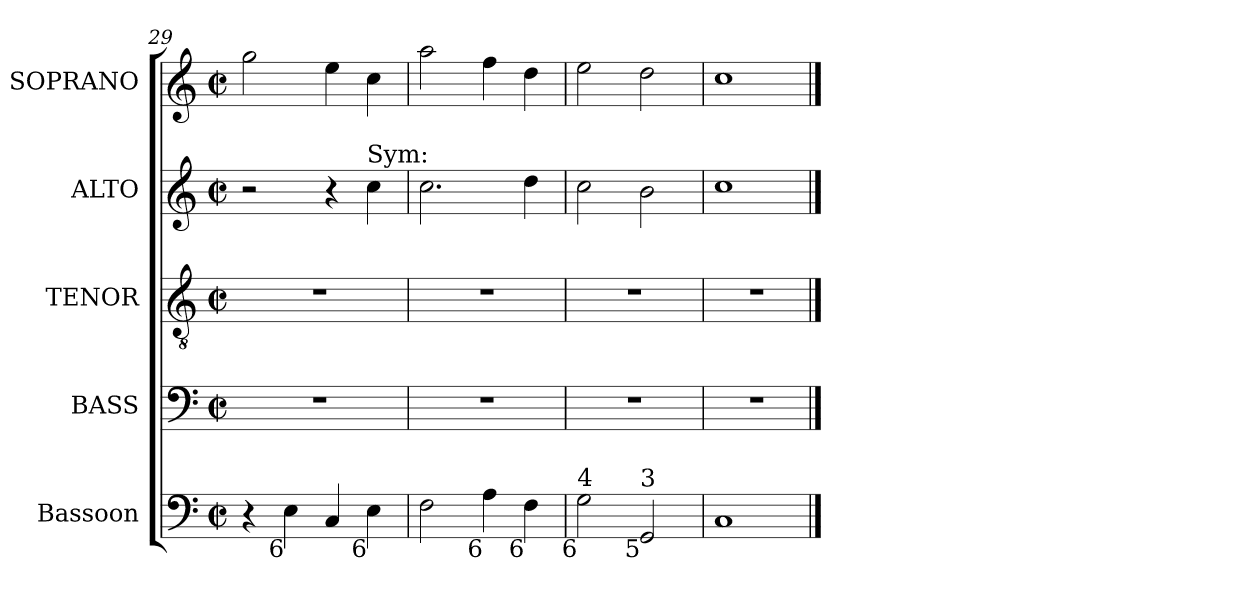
**kern	**kern	**kern	**kern	**kern
*part5	*part4	*part3	*part2	*part1
*staff5	*staff4	*staff3	*staff2	*staff1
*I"Bassoon	*I"BASS	*I"TENOR	*I"ALTO	*I"SOPRANO
*I'Bsn.	*I'B.	*I'T.	*I'A.	*I'S.
*clefF4	*clefF4	*clefGv2	*clefG2	*clefG2
*	*	*ITrd7c12	*	*
*k[]	*k[]	*k[]	*k[]	*k[]
*C:	*C:	*C:	*C:	*C:
*M2/2	*M2/2	*M2/2	*M2/2	*M2/2
*met(c|)	*met(c|)	*met(c|)	*met(c|)	*met(c|)
=29	=29	=29	=29	=29
4r	1r	1r	2r	2ggi\
!LO:TX:b:rj:t=6	!	!	!	!
4Ei\	.	.	.	.
4Ci/	.	.	4r	4eei\
!	!	!	!LO:TX:a:t=Sym&colon;	!
!LO:TX:b:rj:t=6	!	!	!	!
4Ei\	.	.	4cci\	4cci\
=30	=30	=30	=30	=30
2Fi\	1r	1r	2.cci\	2aai\
!LO:TX:b:rj:t=6	!	!	!	!
4Ai\	.	.	.	4ffi\
!LO:TX:b:rj:t=6	!	!	!	!
4Fi\	.	.	4ddi\	4ddi\
=31	=31	=31	=31	=31
!LO:TX:b:rj:t=6	!	!	!	!
!LO:TX:t=4	!	!	!	!
2Gi\	1r	1r	2cci\	2eei\
!LO:TX:b:rj:t=5	!	!	!	!
!LO:TX:t=3	!	!	!	!
2GGi/	.	.	2bi\	2ddi\
=32	=32	=32	=32	=32
1Ci	1r	1r	1cci	1cci
==	==	==	==	==
*-	*-	*-	*-	*-
